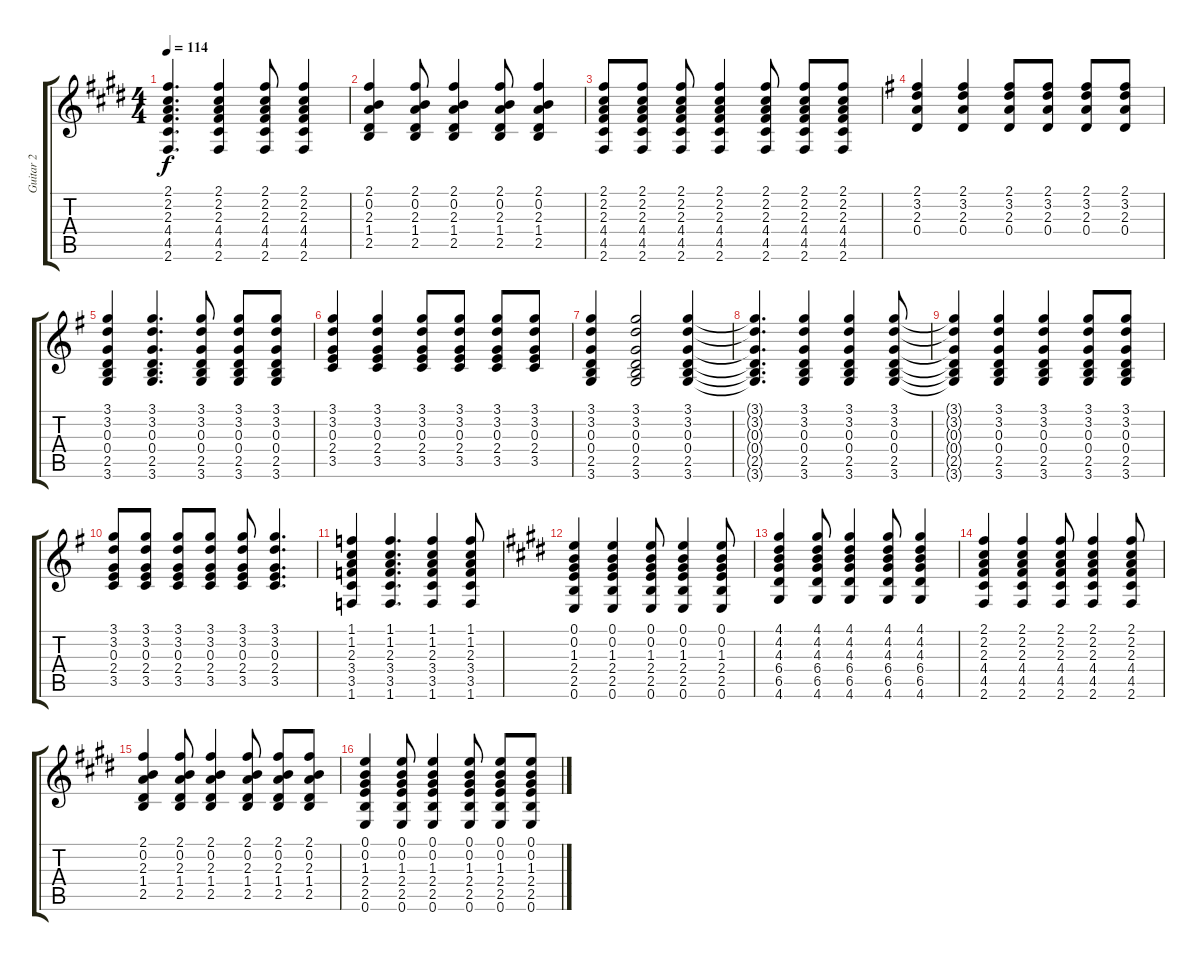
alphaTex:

\track ("Guitar 2" "Guitar 2") {instrument acousticguitarsteel}
\staff {score tabs}
\tuning (E4 B3 G3 D3 A2 E2) {hide}
\ts (4 4)
\tempo 114
\clef g2
\ks e
(2.1 2.2 2.3 4.4 4.5 2.6).4{d dy f} (2.1 2.2 2.3 4.4 4.5 2.6).4 (2.1 2.2 2.3 4.4 4.5 2.6).8 (2.1 2.2 2.3 4.4 4.5 2.6).4 |
(2.1 0.2 2.3 1.4 2.5).4 (2.1 0.2 2.3 1.4 2.5).8 (2.1 0.2 2.3 1.4 2.5).4 (2.1 0.2 2.3 1.4 2.5).8 (2.1 0.2 2.3 1.4 2.5).4 |
(2.1 2.2 2.3 4.4 4.5 2.6).8 (2.1 2.2 2.3 4.4 4.5 2.6).8 (2.1 2.2 2.3 4.4 4.5 2.6).8 (2.1 2.2 2.3 4.4 4.5 2.6).4 (2.1 2.2 2.3 4.4 4.5 2.6).8 (2.1 2.2 2.3 4.4 4.5 2.6).8 (2.1 2.2 2.3 4.4 4.5 2.6).8 |
\ks g
(2.1 3.2 2.3 0.4).4 (2.1 3.2 2.3 0.4).4 (2.1 3.2 2.3 0.4).8 (2.1 3.2 2.3 0.4).8 (2.1 3.2 2.3 0.4).8 (2.1 3.2 2.3 0.4).8 |
(3.1 3.2 0.3 0.4 2.5 3.6).4 (3.1 3.2 0.3 0.4 2.5 3.6).4{d} (3.1 3.2 0.3 0.4 2.5 3.6).8 (3.1 3.2 0.3 0.4 2.5 3.6).8 (3.1 3.2 0.3 0.4 2.5 3.6).8 |
(3.1 3.2 0.3 2.4 3.5).4 (3.1 3.2 0.3 2.4 3.5).4 (3.1 3.2 0.3 2.4 3.5).8 (3.1 3.2 0.3 2.4 3.5).8 (3.1 3.2 0.3 2.4 3.5).8 (3.1 3.2 0.3 2.4 3.5).8 |
(3.1 3.2 0.3 0.4 2.5 3.6).4 (3.1 3.2 0.3 0.4 2.5 3.6).2 (3.1 3.2 0.3 0.4 2.5 3.6).4 |
(3.1{t} 3.2{t} 0.3{t} 0.4{t} 2.5{t} 3.6{t}).4{d} (3.1 3.2 0.3 0.4 2.5 3.6).4 (3.1 3.2 0.3 0.4 2.5 3.6).4 (3.1 3.2 0.3 0.4 2.5 3.6).8 |
(3.1{t} 3.2{t} 0.3{t} 0.4{t} 2.5{t} 3.6{t}).4 (3.1 3.2 0.3 0.4 2.5 3.6).4 (3.1 3.2 0.3 0.4 2.5 3.6).4 (3.1 3.2 0.3 0.4 2.5 3.6).8 (3.1 3.2 0.3 0.4 2.5 3.6).8 |
(3.1 3.2 0.3 2.4 3.5).8 (3.1 3.2 0.3 2.4 3.5).8 (3.1 3.2 0.3 2.4 3.5).8 (3.1 3.2 0.3 2.4 3.5).8 (3.1 3.2 0.3 2.4 3.5).8 (3.1 3.2 0.3 2.4 3.5).4{d} |
(1.1 1.2 2.3 3.4 3.5 1.6).4 (1.1 1.2 2.3 3.4 3.5 1.6).4{d} (1.1 1.2 2.3 3.4 3.5 1.6).4 (1.1 1.2 2.3 3.4 3.5 1.6).8 |
\ks e
(0.1 0.2 1.3 2.4 2.5 0.6).4 (0.1 0.2 1.3 2.4 2.5 0.6).4 (0.1 0.2 1.3 2.4 2.5 0.6).8 (0.1 0.2 1.3 2.4 2.5 0.6).4 (0.1 0.2 1.3 2.4 2.5 0.6).8 |
(4.1 4.2 4.3 6.4 6.5 4.6).4 (4.1 4.2 4.3 6.4 6.5 4.6).8 (4.1 4.2 4.3 6.4 6.5 4.6).4 (4.1 4.2 4.3 6.4 6.5 4.6).8 (4.1 4.2 4.3 6.4 6.5 4.6).4 |
(2.1 2.2 2.3 4.4 4.5 2.6).4 (2.1 2.2 2.3 4.4 4.5 2.6).4 (2.1 2.2 2.3 4.4 4.5 2.6).8 (2.1 2.2 2.3 4.4 4.5 2.6).4 (2.1 2.2 2.3 4.4 4.5 2.6).8 |
(2.1 0.2 2.3 1.4 2.5).4 (2.1 0.2 2.3 1.4 2.5).8 (2.1 0.2 2.3 1.4 2.5).4 (2.1 0.2 2.3 1.4 2.5).8 (2.1 0.2 2.3 1.4 2.5).8 (2.1 0.2 2.3 1.4 2.5).8 |
(0.1 0.2 1.3 2.4 2.5 0.6).4 (0.1 0.2 1.3 2.4 2.5 0.6).8 (0.1 0.2 1.3 2.4 2.5 0.6).4 (0.1 0.2 1.3 2.4 2.5 0.6).8 (0.1 0.2 1.3 2.4 2.5 0.6).8 (0.1 0.2 1.3 2.4 2.5 0.6).8
